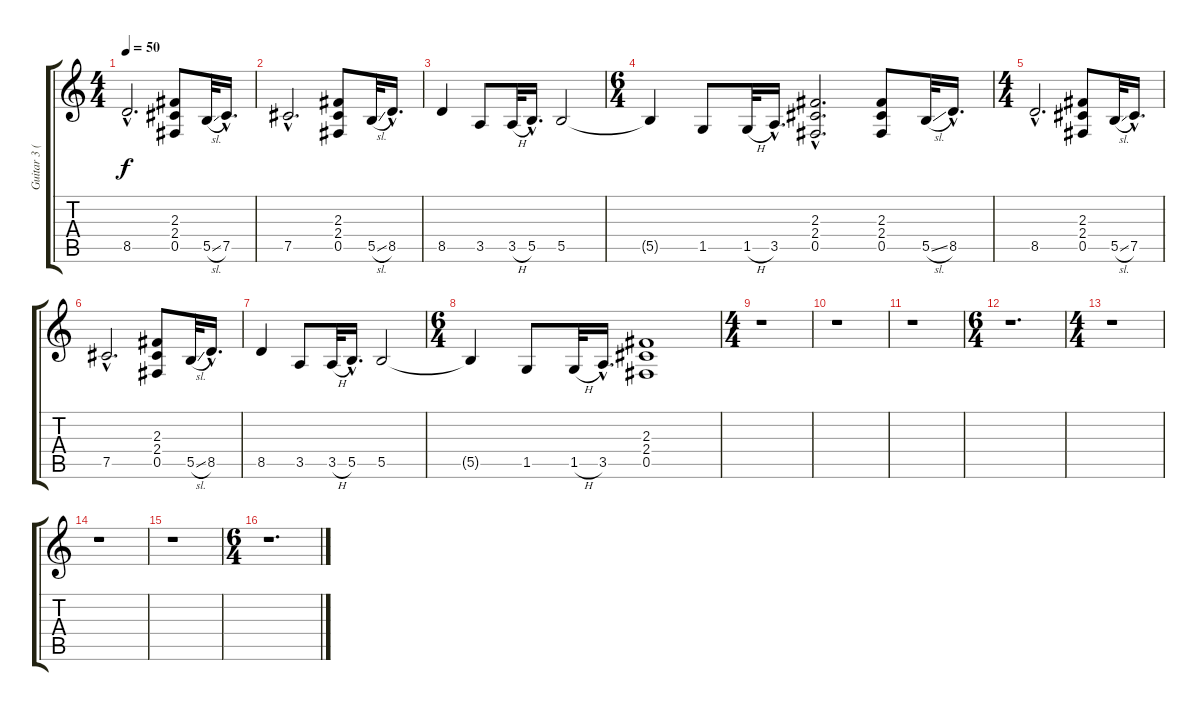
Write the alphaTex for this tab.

\track ("Guitar 3 (Distortion)" "Guitar 3 (") {instrument distortionguitar}
\staff {score tabs}
\tuning (Db4 Ab3 E3 B2 Gb2 Db2) {hide}
\ts (4 4)
\tempo 50
\clef g2
\ks c
8.5{hac}.2{d dy f} (2.3 2.4 0.5).8 5.5{sl}.32 7.5{hac}.16{d} |
7.5{hac}.2{d} (2.3 2.4 0.5).8 5.5{sl}.32 8.5{hac}.16{d} |
8.5.4 3.5.8 3.5{h}.32 5.5{hac}.16{d} 5.5.2 |
\ts (6 4)
5.5{t}.4 1.5.8 1.5{h}.32 3.5{hac}.16{d} (2.3{hac} 2.4{hac} 0.5{hac}).2{d} (2.3 2.4 0.5).8 5.5{sl}.32 8.5{hac}.16{d} |
\ts (4 4)
8.5{hac}.2{d} (2.3 2.4 0.5).8 5.5{sl}.32 7.5{hac}.16{d} |
7.5{hac}.2{d} (2.3 2.4 0.5).8 5.5{sl}.32 8.5{hac}.16{d} |
8.5.4 3.5.8 3.5{h}.32 5.5{hac}.16{d} 5.5.2 |
\ts (6 4)
5.5{t}.4 1.5.8 1.5{h}.32 3.5{hac}.16{d} (2.3 2.4 0.5).1{volume 0} |
\ts (4 4)
r.1 |
r.1 |
r.1 |
\ts (6 4)
r.1{d} |
\ts (4 4)
r.1 |
r.1 |
r.1 |
\ts (6 4)
r.1{d}
